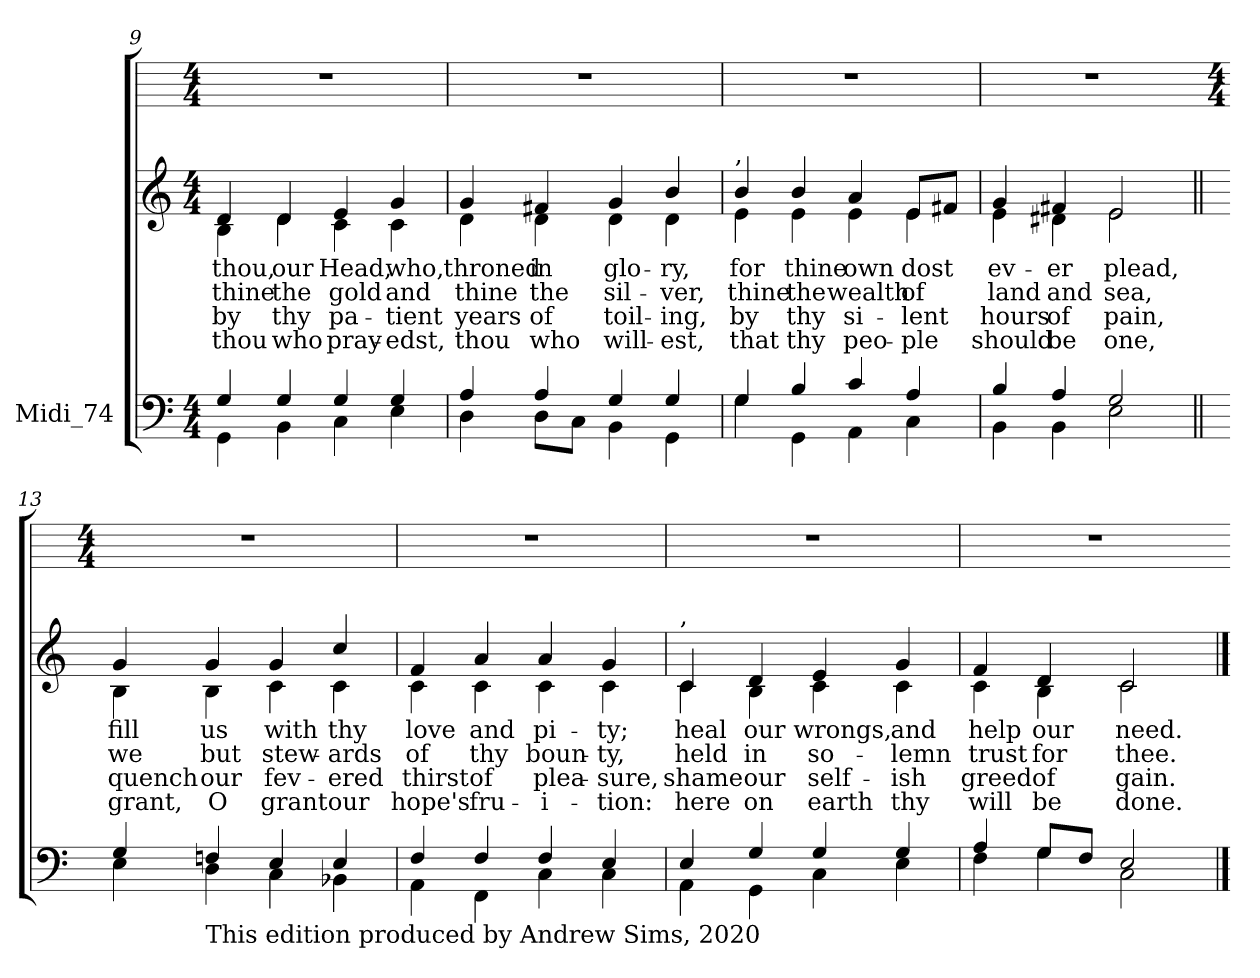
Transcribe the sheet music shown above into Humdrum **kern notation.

**kern	**kern	**text	**text	**text	**text	**kern
*part3	*part2	*part2	*part2	*part2	*part2	*part1
*staff3	*staff2	*staff2	*staff2	*staff2	*staff2	*staff1
*I"Midi_74	*	*	*	*	*	*
!!LO:LB:g=z
*clefF4	*clefG2	*	*	*	*	*
*k[]	*k[]	*	*	*	*	*
*C:	*C:	*	*	*	*	*
*M4/4	*M4/4	*	*	*	*	*M4/4
=9	=9	=9	=9	=9	=9	=9
*^	*	*	*	*	*	*
!	!	!	!LO:LY:b	!LO:LY:b	!LO:LY:b	!LO:LY:b	!
*	*	*^	*	*	*	*	*
4G/	4GG\	4d/	4B\	thou,	thine	by	thou	1r
!	!	!	!	!LO:LY:b	!LO:LY:b	!LO:LY:b	!LO:LY:b	!
4G/	4BB\	4d/	4d\	our	the	thy	who	.
!	!	!	!	!LO:LY:b	!LO:LY:b	!LO:LY:b	!LO:LY:b	!
4G/	4C\	4e/	4c\	Head,	gold	pa-	-pray-	.
!	!	!	!	!LO:LY:b	!LO:LY:b	!LO:LY:b	!LO:LY:b	!
4G/	4E\	4g/	4c\	-who,	and	tient	edst,	.
=10	=10	=10	=10	=10	=10	=10	=10	=10
!	!	!	!	!LO:LY:b	!LO:LY:b	!LO:LY:b	!LO:LY:b	!
4A	4D\	4g/	4d\	throned	thine	years	thou	1r
!	!	!	!	!LO:LY:b	!LO:LY:b	!LO:LY:b	!LO:LY:b	!
4A	8D\L	4f#X/	4d\	in	the	of	who	.
.	8C\J	.	.	.	.	.	.	.
!	!	!	!	!LO:LY:b	!LO:LY:b	!LO:LY:b	!LO:LY:b	!
4G/	4BB\	4g/	4d\	glo-	-sil-	-toil-	-will-	.
!	!	!	!	!LO:LY:b	!LO:LY:b	!LO:LY:b	!LO:LY:b	!
4G/	4GG\	4b/	4d\	-ry,	ver,	ing,	est,	.
=11	=11	=11	=11	=11	=11	=11	=11	=11
!	!	!LO:TX:a:t=,	!	!	!	!	!	!
!	!	!	!	!LO:LY:b	!LO:LY:b	!LO:LY:b	!LO:LY:b	!
4G/	4G\	4b/	4e\	for	thine	by	that	1r
!	!	!	!	!LO:LY:b	!LO:LY:b	!LO:LY:b	!LO:LY:b	!
4B	4GG\	4b/	4e\	thine	the	thy	thy	.
!	!	!	!	!LO:LY:b	!LO:LY:b	!LO:LY:b	!LO:LY:b	!
4c	4AA\	4a/	4e\	own	wealth	si-	-peo-	.
!	!	!	!	!LO:LY:b	!LO:LY:b	!LO:LY:b	!LO:LY:b	!
4A	4C\	8e/L	4e\	-dost	of	lent	ple	.
.	.	8f#X/J	.	.	.	.	.	.
=12	=12	=12	=12	=12	=12	=12	=12	=12
!	!	!	!	!LO:LY:b	!LO:LY:b	!LO:LY:b	!LO:LY:b	!
4B	4BB\	4g/	4e\	ev-	-land	hours	should	1r
!	!	!	!	!LO:LY:b	!LO:LY:b	!LO:LY:b	!LO:LY:b	!
4A	4BB\	4f#X/	4d#\	er	and	of	be	.
!	!	!	!	!LO:LY:b	!LO:LY:b	!LO:LY:b	!LO:LY:b	!
2G/	2E\	2e/	2e\	plead,	sea,	pain,	one,	.
!!LO:LB:g=z
=13||	=13||	=13||	=13||	=13	=13	=13	=13	=13
*	*	*	*	*	*	*	*	*M4/4
!	!	!	!	!LO:LY:b	!LO:LY:b	!LO:LY:b	!LO:LY:b	!
4G/	4E\	4g/	4B	fill	we	quench	grant,	1r
!LO:TX:b:t=This edition produced by Andrew Sims, 2020	!	!	!	!	!	!	!	!
!	!	!	!	!LO:LY:b	!LO:LY:b	!LO:LY:b	!LO:LY:b	!
4Fn/	4D\	4g/	4B	us	but	our	O	.
!	!	!	!	!LO:LY:b	!LO:LY:b	!LO:LY:b	!LO:LY:b	!
4E/	4C\	4g/	4c	with	stew-	-fev-	-grant	.
!	!	!	!	!LO:LY:b	!LO:LY:b	!LO:LY:b	!LO:LY:b	!
4E/	4BB-X\	4cc/	4c	thy	ards	ered	our	.
=14	=14	=14	=14	=14	=14	=14	=14	=14
!	!	!	!	!LO:LY:b	!LO:LY:b	!LO:LY:b	!LO:LY:b	!
4F/	4AA\	4f/	4c	love	of	thirst	hope's	1r
!	!	!	!	!LO:LY:b	!LO:LY:b	!LO:LY:b	!LO:LY:b	!
4F/	4FF\	4a/	4c	and	thy	of	fru-	.
!	!	!	!	!LO:LY:b	!LO:LY:b	!LO:LY:b	!LO:LY:b	!
4F/	4C\	4a/	4c	-pi-	-boun-	-plea-	-i-	.
!	!	!	!	!LO:LY:b	!LO:LY:b	!LO:LY:b	!LO:LY:b	!
4E/	4C\	4g/	4c	-ty;	ty,	sure,	tion:	.
=15	=15	=15	=15	=15	=15	=15	=15	=15
!	!	!LO:TX:a:t=,	!	!	!	!	!	!
!	!	!	!	!LO:LY:b	!LO:LY:b	!LO:LY:b	!LO:LY:b	!
4E/	4AA\	4c/	4c	heal	held	shame	here	1r
!	!	!	!	!LO:LY:b	!LO:LY:b	!LO:LY:b	!LO:LY:b	!
4G/	4GG\	4d/	4B	our	in	our	on	.
!	!	!	!	!LO:LY:b	!LO:LY:b	!LO:LY:b	!LO:LY:b	!
4G/	4C\	4e/	4c	wrongs,	so-	-self-	-earth	.
!	!	!	!	!LO:LY:b	!LO:LY:b	!LO:LY:b	!LO:LY:b	!
4G	4E\	4g/	4c	and	lemn	ish	thy	.
=16	=16	=16	=16	=16	=16	=16	=16	=16
!	!	!	!	!LO:LY:b	!LO:LY:b	!LO:LY:b	!LO:LY:b	!
4A	4F\	4f/	4c	help	trust	greed	will	1r
!	!	!	!	!LO:LY:b	!LO:LY:b	!LO:LY:b	!LO:LY:b	!
8G/L	4G\	4d/	4B	our	for	of	be	.
8F/J	.	.	.	.	.	.	.	.
!	!	!	!	!LO:LY:b	!LO:LY:b	!LO:LY:b	!LO:LY:b	!
2E/	2C\	2c/	2c	need.	thee.	gain.	done.	.
*v	*v	*	*	*	*	*	*	*
*	*v	*v	*	*	*	*	*
==	==	=	=	=	=	=
*-	*-	*-	*-	*-	*-	*-
